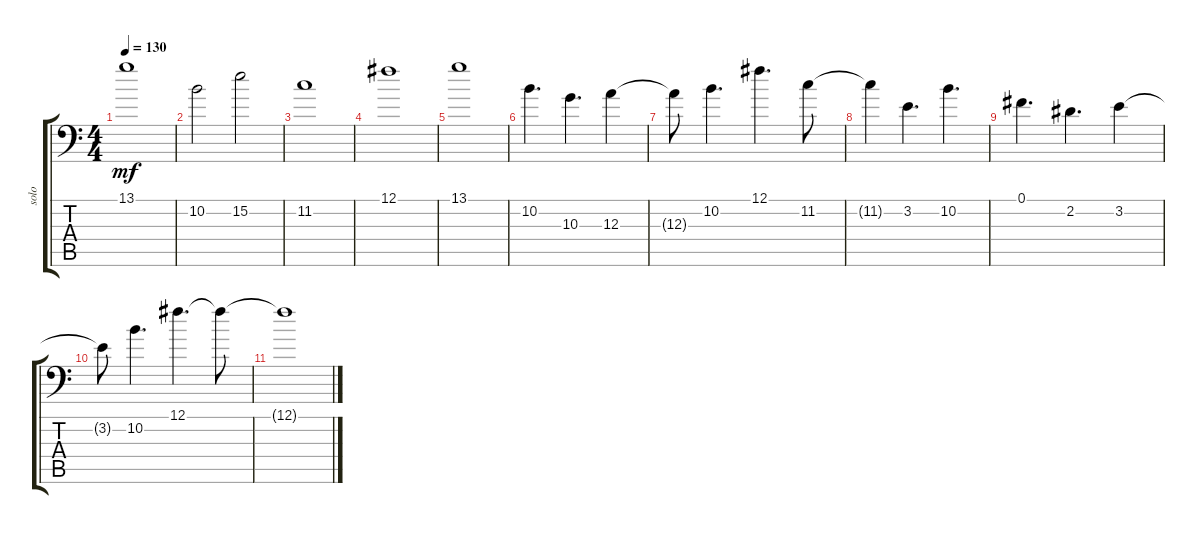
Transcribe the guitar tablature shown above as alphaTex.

\track ("solo" "solo") {instrument distortionguitar}
\staff {score tabs}
\tuning (Gb3 Db3 A2 E2 B1 E1) {hide}
\ts (4 4)
\tempo 130
\clef f4
\ks c
13.1.1{dy mf} |
10.2.2 15.2.2 |
11.2.1 |
12.1.1 |
13.1.1 |
10.2.4{d} 10.3.4{d} 12.3.4 |
12.3{t}.8 10.2.4{d} 12.1.4{d} 11.2.8 |
11.2{t}.4 3.2.4{d} 10.2.4{d} |
0.1.4{d} 2.2.4{d} 3.2.4 |
3.2{t}.8 10.2.4{d} 12.1.4{d} 12.1{t}.8 |
12.1{t}.1
